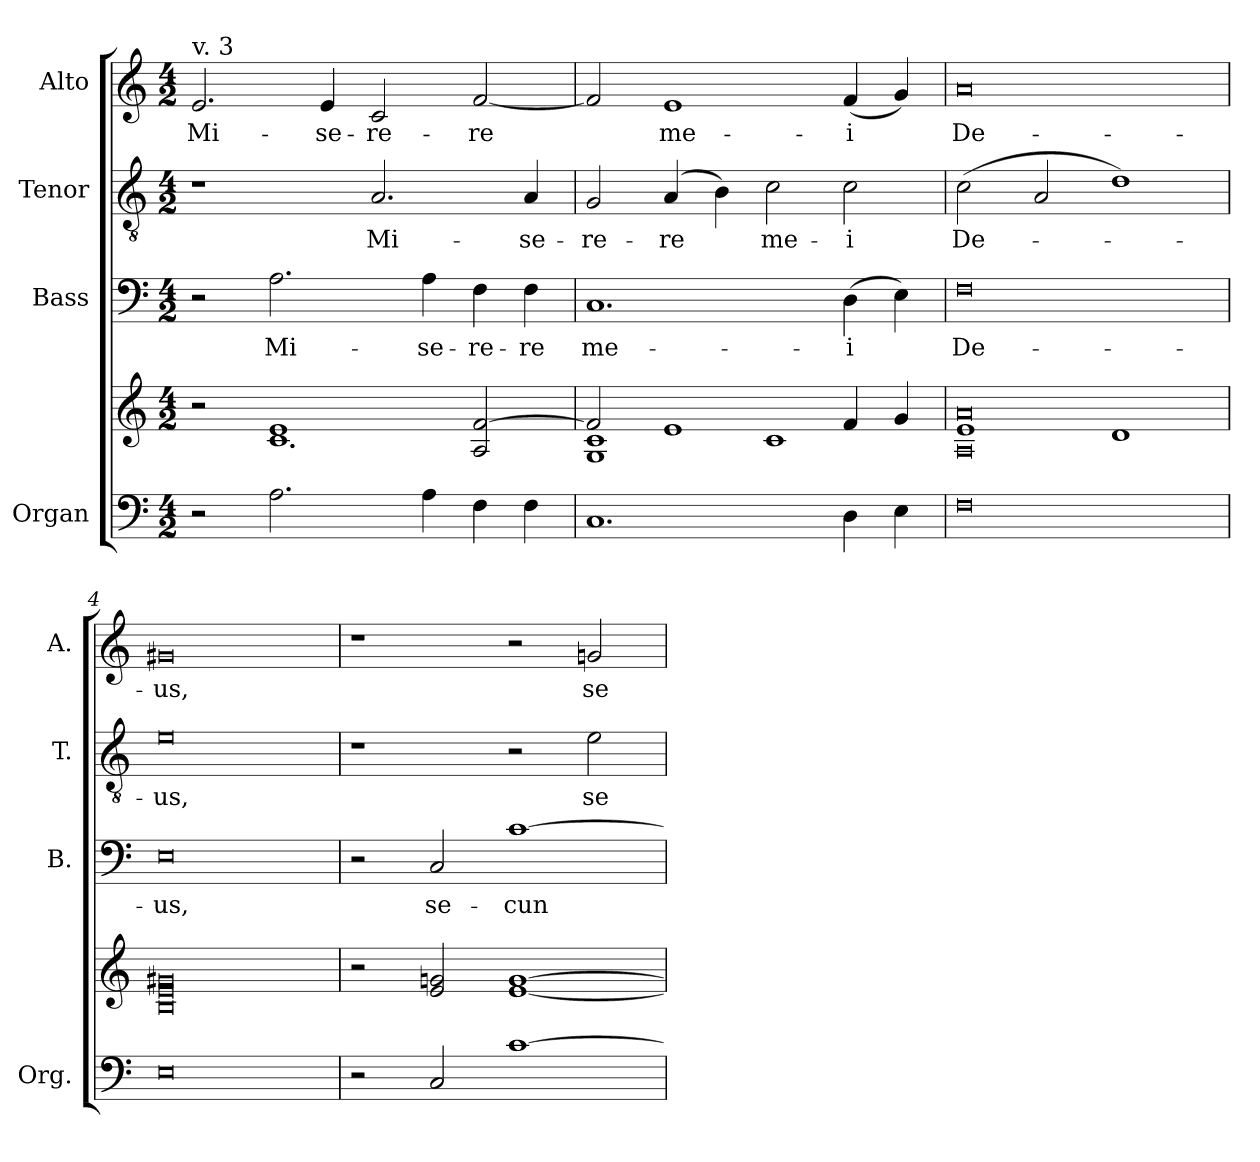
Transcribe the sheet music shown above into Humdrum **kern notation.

**kern	**kern	**kern	**text	**kern	**text	**kern	**text
*part4	*part4	*part3	*part3	*part2	*part2	*part1	*part1
*staff5	*staff4	*staff3	*staff3	*staff2	*staff2	*staff1	*staff1
*I"Organ	*	*I"Bass	*	*I"Tenor	*	*I"Alto	*
*I'Org.	*	*I'B.	*	*I'T.	*	*I'A.	*
!!LO:PB:g=z
*clefF4	*clefG2	*clefF4	*	*clefGv2	*	*clefG2	*
*	*	*	*	*ITrd7c12	*	*	*
*k[]	*k[]	*k[]	*	*k[]	*	*k[]	*
*C:	*C:	*C:	*	*C:	*	*C:	*
*M4/2	*M4/2	*M4/2	*	*M4/2	*	*M4/2	*
*MM160	*MM160	*MM160	*	*MM160	*	*MM160	*
=1	=1	=1	=1	=1	=1	=1	=1
*	*^	*	*	*	*	*	*
!	!	!	!	!	!	!	!LO:TX:a:t=v. 3	!
!	!	!	!	!	!	!	!	!LO:LY:b:color=#000000
2r	2r	2ryy	2r	.	1r	.	2.ei/	Mi-
!	!	!	!	!LO:LY:b:color=#000000	!	!	!	!
2.Ai\	1ei	1.ci	2.Ai\	Mi-	.	.	.	.
!	!	!	!	!	!	!	!	!LO:LY:b:color=#000000
.	.	.	.	.	.	.	4ei/	-se-
!	!	!	!	!	!	!LO:LY:b:color=#000000	!	!
!	!	!	!	!	!	!	!	!LO:LY:b:color=#000000
.	.	.	.	.	2.AAi/	Mi-	2ci/	-re-
!	!	!	!	!LO:LY:b:color=#000000	!	!	!	!
4Ai\	.	.	4Ai\	-se-	.	.	.	.
!	!	!	!	!LO:LY:b:color=#000000	!	!	!	!
!	!	!	!	!	!	!	!	!LO:LY:b:color=#000000
4Fi\	2Ai/ [2fi	.	4Fi\	-re-	.	.	[2fi/	-re
!	!	!	!	!LO:LY:b:color=#000000	!	!	!	!
!	!	!	!	!	!	!LO:LY:b:color=#000000	!	!
4Fi\	.	.	4Fi\	-re	4AAi/	-se-	.	.
=2	=2	=2	=2	=2	=2	=2	=2	=2
!	!	!	!	!LO:LY:b:color=#000000	!	!	!	!
!	!	!	!	!	!	!LO:LY:b:color=#000000	!	!
1.Ci	2fi/]	1Gi 1ci	1.Ci	me-	2GGi/	-re-	2fi/]	.
!	!	!	!	!	!	!LO:LY:b:color=#000000	!	!
!	!	!	!	!	!	!	!	!LO:LY:b:color=#000000
.	1ei	.	.	.	(4AAi/	-re	1ei	me-
.	.	.	.	.	4BBi\)	.	.	.
!	!	!	!	!	!	!LO:LY:b:color=#000000	!	!
.	.	1ci	.	.	2Ci\	me-	.	.
!	!	!	!	!LO:LY:b:color=#000000	!	!	!	!
!	!	!	!	!	!	!LO:LY:b:color=#000000	!	!
!	!	!	!	!	!	!	!	!LO:LY:b:color=#000000
4Di\	4fi/	.	(4Di\	-i	2Ci\	-i	(4fi/	-i
4Ei\	4gi/	.	4Ei\)	.	.	.	4gi/)	.
=3	=3	=3	=3	=3	=3	=3	=3	=3
!	!	!	!	!LO:LY:b:color=#000000	!	!	!	!
!	!	!	!	!	!	!LO:LY:b:color=#000000	!	!
!	!	!	!	!	!	!	!	!LO:LY:b:color=#000000
0Fi	0Ai 0ai	1ei	0Fi	De-	(2Ci\	De-	0ai	De-
.	.	.	.	.	2AAi/	.	.	.
.	.	1di	.	.	1Di)	.	.	.
*	*v	*v	*	*	*	*	*	*
=4	=4	=4	=4	=4	=4	=4	=4
*	*^	*	*	*	*	*	*
!	!	!	!	!LO:LY:b:color=#000000	!	!	!	!
*	*v	*v	*	*	*	*	*	*
*	*^	*	*	*	*	*	*
!	!	!	!	!	!	!LO:LY:b:color=#000000	!	!
*	*v	*v	*	*	*	*	*	*
*	*^	*	*	*	*	*	*
!	!	!	!	!	!	!	!	!LO:LY:b:color=#000000
*	*v	*v	*	*	*	*	*	*
0Ei	0Bi 0ei 0g#Xi	0Ei	-us,	0Ei	-us,	0g#Xi	-us,
=5	=5	=5	=5	=5	=5	=5	=5
2r	2r	2r	.	1r	.	1r	.
!	!	!	!LO:LY:b:color=#000000	!	!	!	!
2Ci/	2ei/ 2gni	2Ci/	se-	.	.	.	.
!	!	!	!LO:LY:b:color=#000000	!	!	!	!
[1ci	[1ei [1gi	[1ci	-cun-	2r	.	2r	.
!	!	!	!	!	!LO:LY:b:color=#000000	!	!
!	!	!	!	!	!	!	!LO:LY:b:color=#000000
.	.	.	.	2Ei\	se-	2gni/	se-
=	=	=	=	=	=	=	=
*-	*-	*-	*-	*-	*-	*-	*-
